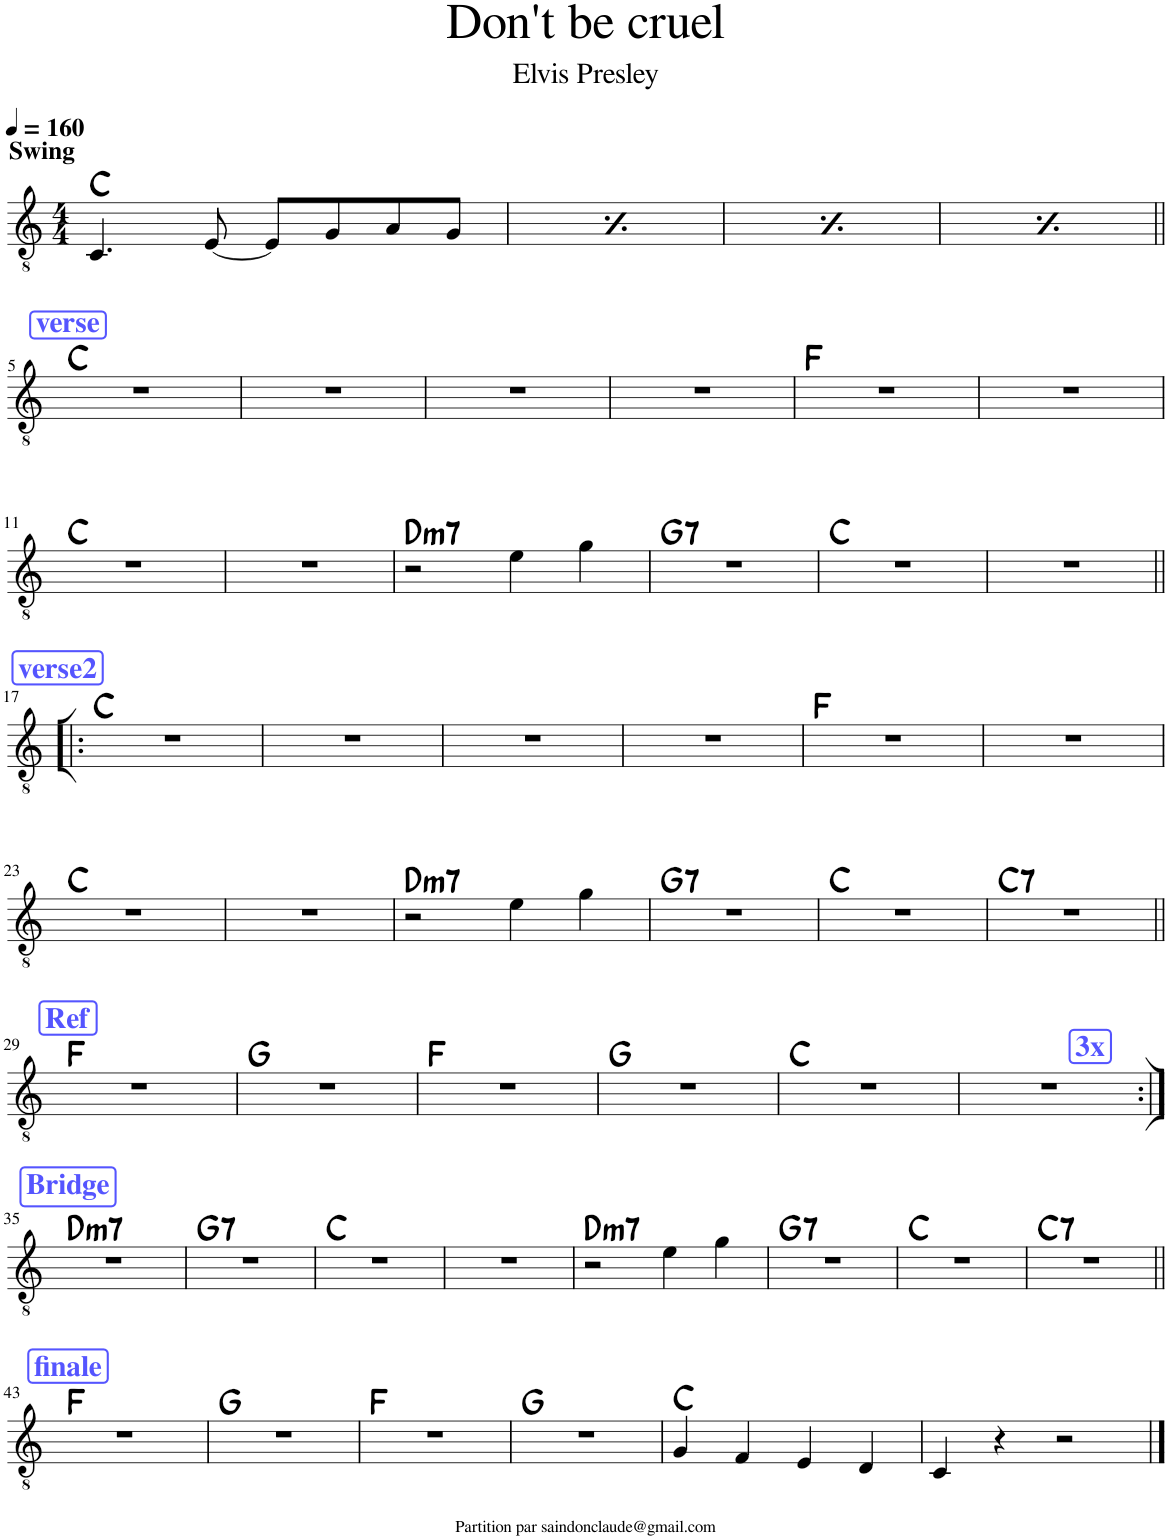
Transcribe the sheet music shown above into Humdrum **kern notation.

**kern	**harte
*part1	*part1
*staff1	*
*I"Classical Guitar	*
*I'Guit.	*
*clefGv2	*
*k[]	*
*M4/4	*
*MM160	*
=1	=1
!LO:TX:a:B:t=Swing	!
4.C/	C:maj
[8E/	.
8E/L]	.
8G/	.
8A/	.
8G/J	.
=2	=2
*MM160	*
!LO:TX:a:B:t=Swing	!
4.C/	C:maj
[8E/	.
8E/L]	.
8G/	.
8A/	.
8G/J	.
=3	=3
*MM160	*
!LO:TX:a:B:t=Swing	!
4.C/	C:maj
[8E/	.
8E/L]	.
8G/	.
8A/	.
8G/J	.
=4	=4
*MM160	*
!LO:TX:a:B:t=Swing	!
4.C/	C:maj
[8E/	.
8E/L]	.
8G/	.
8A/	.
8G/J	.
!!LO:LB:g=z
!!LO:REH:place=s1:a:B:cj:color=#5555FF:fs=14:t=verse
=5||	=5||
1r	C:maj
=6	=6
1r	.
=7	=7
1r	.
=8	=8
1r	.
=9	=9
1r	F:maj
=10	=10
1r	.
!!LO:LB:g=z
=11	=11
1r	C:maj
=12	=12
1r	.
=13	=13
!	!LO:H:kt=m7
2r	D:min7
4e\	.
4g\	.
=14	=14
!	!LO:H:kt=7
1r	G:7
=15	=15
1r	C:maj
=16	=16
1r	.
!!LO:LB:g=z
!!LO:REH:place=s1:a:B:cj:color=#5555FF:fs=14:t=verse2
=17!|:	=17!|:
1r	C:maj
=18	=18
1r	.
=19	=19
1r	.
=20	=20
1r	.
=21	=21
1r	F:maj
=22	=22
1r	.
!!LO:LB:g=z
=23	=23
1r	C:maj
=24	=24
1r	.
=25	=25
!	!LO:H:kt=m7
2r	D:min7
4e\	.
4g\	.
=26	=26
!	!LO:H:kt=7
1r	G:7
=27	=27
1r	C:maj
=28	=28
!	!LO:H:kt=7
1r	C:7
!!LO:LB:g=z
!!LO:REH:place=s1:a:B:cj:color=#5555FF:fs=14:t=Ref
=29||	=29||
1r	F:maj
=30	=30
1r	G:maj
=31	=31
1r	F:maj
=32	=32
1r	G:maj
=33	=33
1r	C:maj
!!LO:REH:place=s1:a:B:cj:color=#5555FF:fs=14:t=3x
=34	=34
1r	.
!!LO:LB:g=z
!!LO:REH:place=s1:a:B:cj:color=#5555FF:fs=14:t=Bridge
=35:|!	=35:|!
!	!LO:H:kt=m7
1r	D:min7
=36	=36
!	!LO:H:kt=7
1r	G:7
=37	=37
1r	C:maj
=38	=38
1r	.
=39	=39
!	!LO:H:kt=m7
2r	D:min7
4e\	.
4g\	.
=40	=40
!	!LO:H:kt=7
1r	G:7
=41	=41
1r	C:maj
=42	=42
!	!LO:H:kt=7
1r	C:7
!!LO:LB:g=z
!!LO:REH:place=s1:a:B:cj:color=#5555FF:fs=14:t=finale
=43||	=43||
1r	F:maj
=44	=44
1r	G:maj
=45	=45
1r	F:maj
=46	=46
1r	G:maj
=47	=47
4G/	C:maj
4F/	.
4E/	.
4D/	.
=48	=48
4C/	.
4r	.
2r	.
==	==
*-	*-
